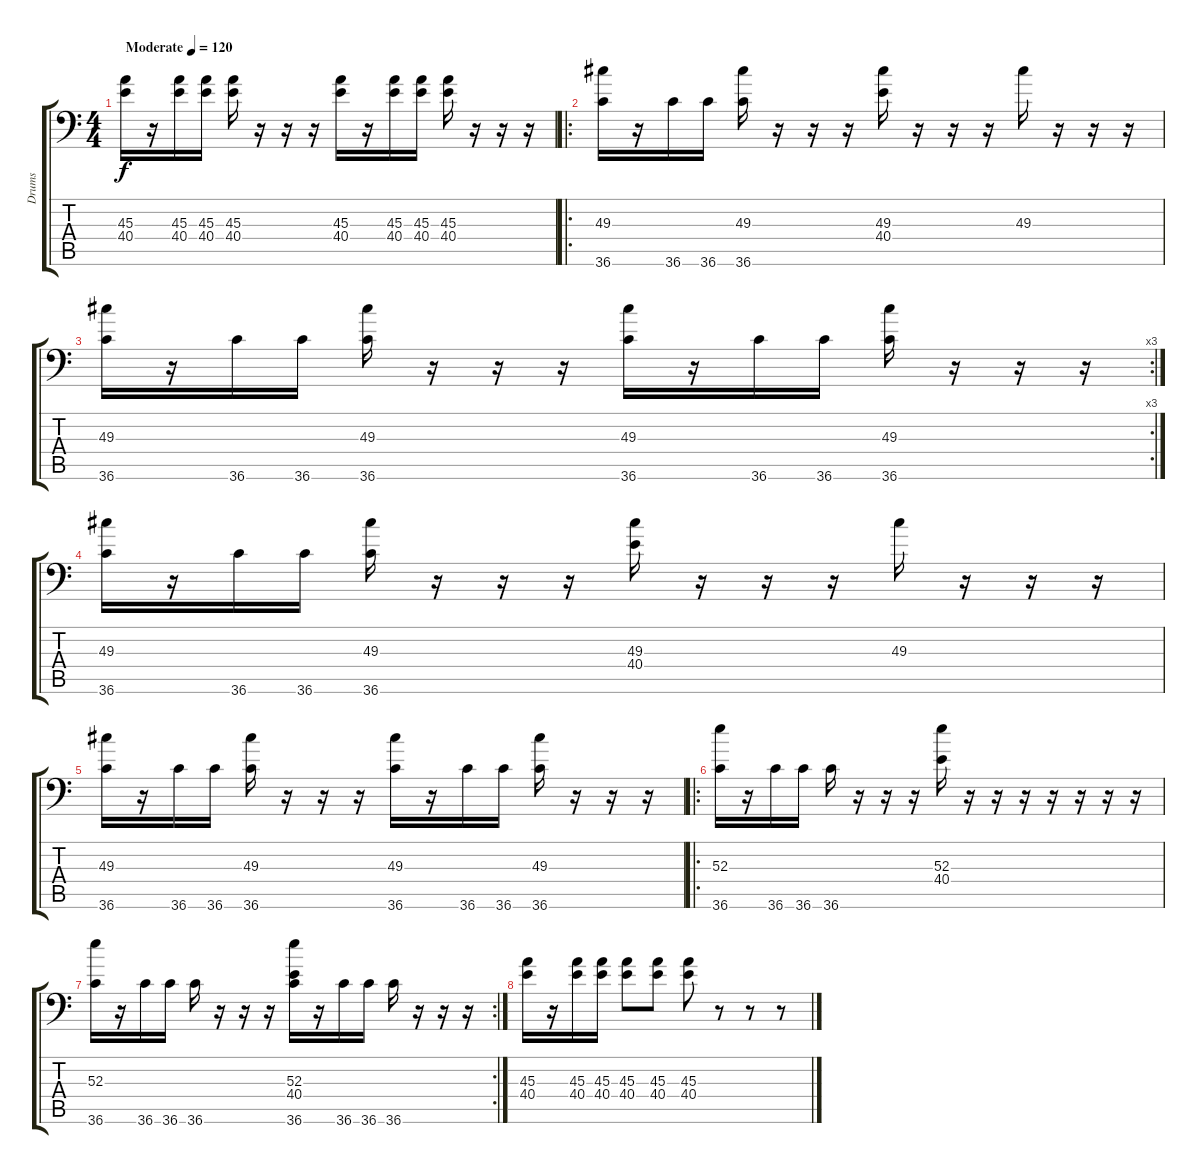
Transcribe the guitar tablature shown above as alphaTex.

\track ("Drums" "Drums") {instrument acousticgrandpiano}
\staff {score tabs}
\tuning (C-1 C-1 C-1 C-1 C-1 C-1) {hide}
\ts (4 4)
\tempo (120 "Moderate")
\clef f4
\ks c
(45.3 40.4).16{dy f instrument acousticgrandpiano} r.16 (45.3 40.4).16 (45.3 40.4).16 (45.3 40.4).16 r.16 r.16 r.16 (45.3 40.4).16 r.16 (45.3 40.4).16 (45.3 40.4).16 (45.3 40.4).16 r.16 r.16 r.16 |
\ro
(49.3 36.6).16 r.16 36.6.16 36.6.16 (49.3 36.6).16 r.16 r.16 r.16 (49.3 40.4).16 r.16 r.16 r.16 49.3.16 r.16 r.16 r.16 |
\rc 3
(49.3 36.6).16 r.16 36.6.16 36.6.16 (49.3 36.6).16 r.16 r.16 r.16 (49.3 36.6).16 r.16 36.6.16 36.6.16 (49.3 36.6).16 r.16 r.16 r.16 |
(49.3 36.6).16 r.16 36.6.16 36.6.16 (49.3 36.6).16 r.16 r.16 r.16 (49.3 40.4).16 r.16 r.16 r.16 49.3.16 r.16 r.16 r.16 |
(49.3 36.6).16 r.16 36.6.16 36.6.16 (49.3 36.6).16 r.16 r.16 r.16 (49.3 36.6).16 r.16 36.6.16 36.6.16 (49.3 36.6).16 r.16 r.16 r.16 |
\ro
(52.3 36.6).16 r.16 36.6.16 36.6.16 36.6.16 r.16 r.16 r.16 (52.3 40.4).16 r.16 r.16 r.16 r.16 r.16 r.16 r.16 |
\rc 2
(52.3 36.6).16 r.16 36.6.16 36.6.16 36.6.16 r.16 r.16 r.16 (52.3 40.4 36.6).16 r.16 36.6.16 36.6.16 36.6.16 r.16 r.16 r.16 |
(45.3 40.4).16 r.16 (45.3 40.4).16 (45.3 40.4).16 (45.3 40.4).8 (45.3 40.4).8 (45.3 40.4).8 r.8 r.8 r.8
